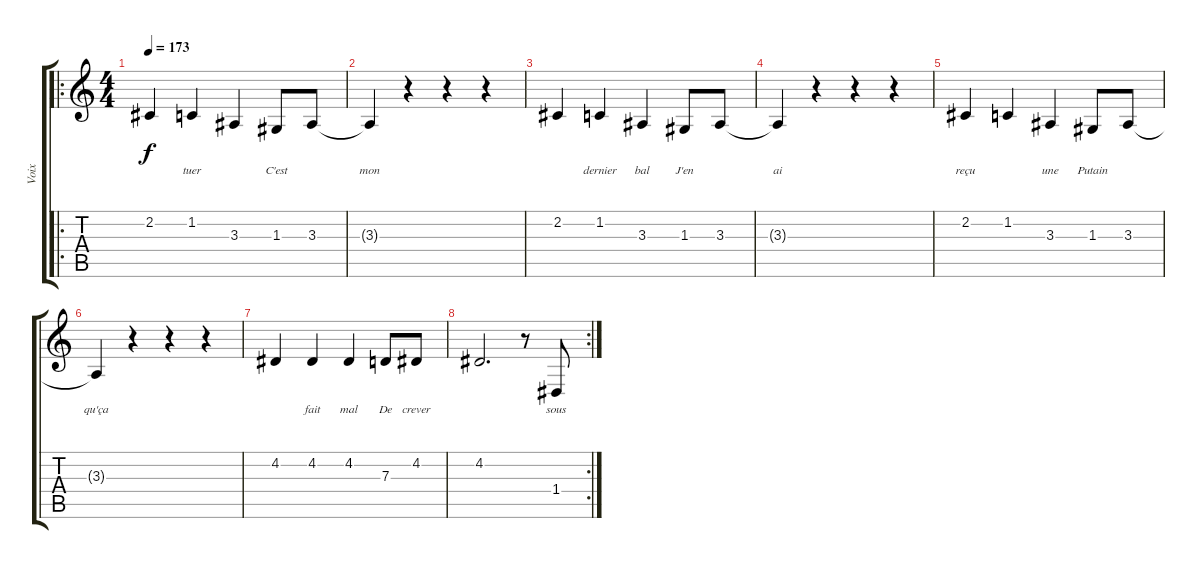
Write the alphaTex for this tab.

\track ("Voix" "Voix") {instrument voiceoohs}
\staff {score tabs}
\tuning (E4 B3 G3 D3 A2 E2) {hide}
\ro
\ts (4 4)
\tempo 173
\clef g2
\ks c
2.2.4{lyrics (0 "") lyrics (1 "") lyrics (2 "") lyrics (3 "") lyrics (4 "") dy f} 1.2.4{lyrics (0 "tuer") lyrics (1 "") lyrics (2 "") lyrics (3 "") lyrics (4 "")} 3.3.4{lyrics (0 "") lyrics (1 "") lyrics (2 "") lyrics (3 "") lyrics (4 "")} 1.3.8{lyrics (0 "C'est") lyrics (1 "") lyrics (2 "") lyrics (3 "") lyrics (4 "")} 3.3.8{lyrics (0 "") lyrics (1 "") lyrics (2 "") lyrics (3 "") lyrics (4 "")} |
3.3{t}.4{lyrics (0 "mon") lyrics (1 "") lyrics (2 "") lyrics (3 "") lyrics (4 "")} r.4 r.4 r.4 |
2.2.4{lyrics (0 "") lyrics (1 "") lyrics (2 "") lyrics (3 "") lyrics (4 "")} 1.2.4{lyrics (0 "dernier") lyrics (1 "") lyrics (2 "") lyrics (3 "") lyrics (4 "")} 3.3.4{lyrics (0 "bal") lyrics (1 "") lyrics (2 "") lyrics (3 "") lyrics (4 "")} 1.3.8{lyrics (0 "J'en") lyrics (1 "") lyrics (2 "") lyrics (3 "") lyrics (4 "")} 3.3.8{lyrics (0 "") lyrics (1 "") lyrics (2 "") lyrics (3 "") lyrics (4 "")} |
3.3{t}.4{lyrics (0 "ai") lyrics (1 "") lyrics (2 "") lyrics (3 "") lyrics (4 "")} r.4 r.4 r.4 |
2.2.4{lyrics (0 "reçu") lyrics (1 "") lyrics (2 "") lyrics (3 "") lyrics (4 "")} 1.2.4{lyrics (0 "") lyrics (1 "") lyrics (2 "") lyrics (3 "") lyrics (4 "")} 3.3.4{lyrics (0 "une") lyrics (1 "") lyrics (2 "") lyrics (3 "") lyrics (4 "")} 1.3.8{lyrics (0 "Putain") lyrics (1 "") lyrics (2 "") lyrics (3 "") lyrics (4 "")} 3.3.8{lyrics (0 "") lyrics (1 "") lyrics (2 "") lyrics (3 "") lyrics (4 "")} |
3.3{t}.4{lyrics (0 "qu'ça") lyrics (1 "") lyrics (2 "") lyrics (3 "") lyrics (4 "")} r.4 r.4 r.4 |
4.2.4{lyrics (0 "") lyrics (1 "") lyrics (2 "") lyrics (3 "") lyrics (4 "")} 4.2.4{lyrics (0 "fait") lyrics (1 "") lyrics (2 "") lyrics (3 "") lyrics (4 "")} 4.2.4{lyrics (0 "mal") lyrics (1 "") lyrics (2 "") lyrics (3 "") lyrics (4 "")} 7.3.8{lyrics (0 "De") lyrics (1 "") lyrics (2 "") lyrics (3 "") lyrics (4 "")} 4.2.8{lyrics (0 "crever") lyrics (1 "") lyrics (2 "") lyrics (3 "") lyrics (4 "")} |
\rc 2
4.2.2{d lyrics (0 "") lyrics (1 "") lyrics (2 "") lyrics (3 "") lyrics (4 "")} r.8 1.4.8{lyrics (0 "sous") lyrics (1 "") lyrics (2 "") lyrics (3 "") lyrics (4 "")}
